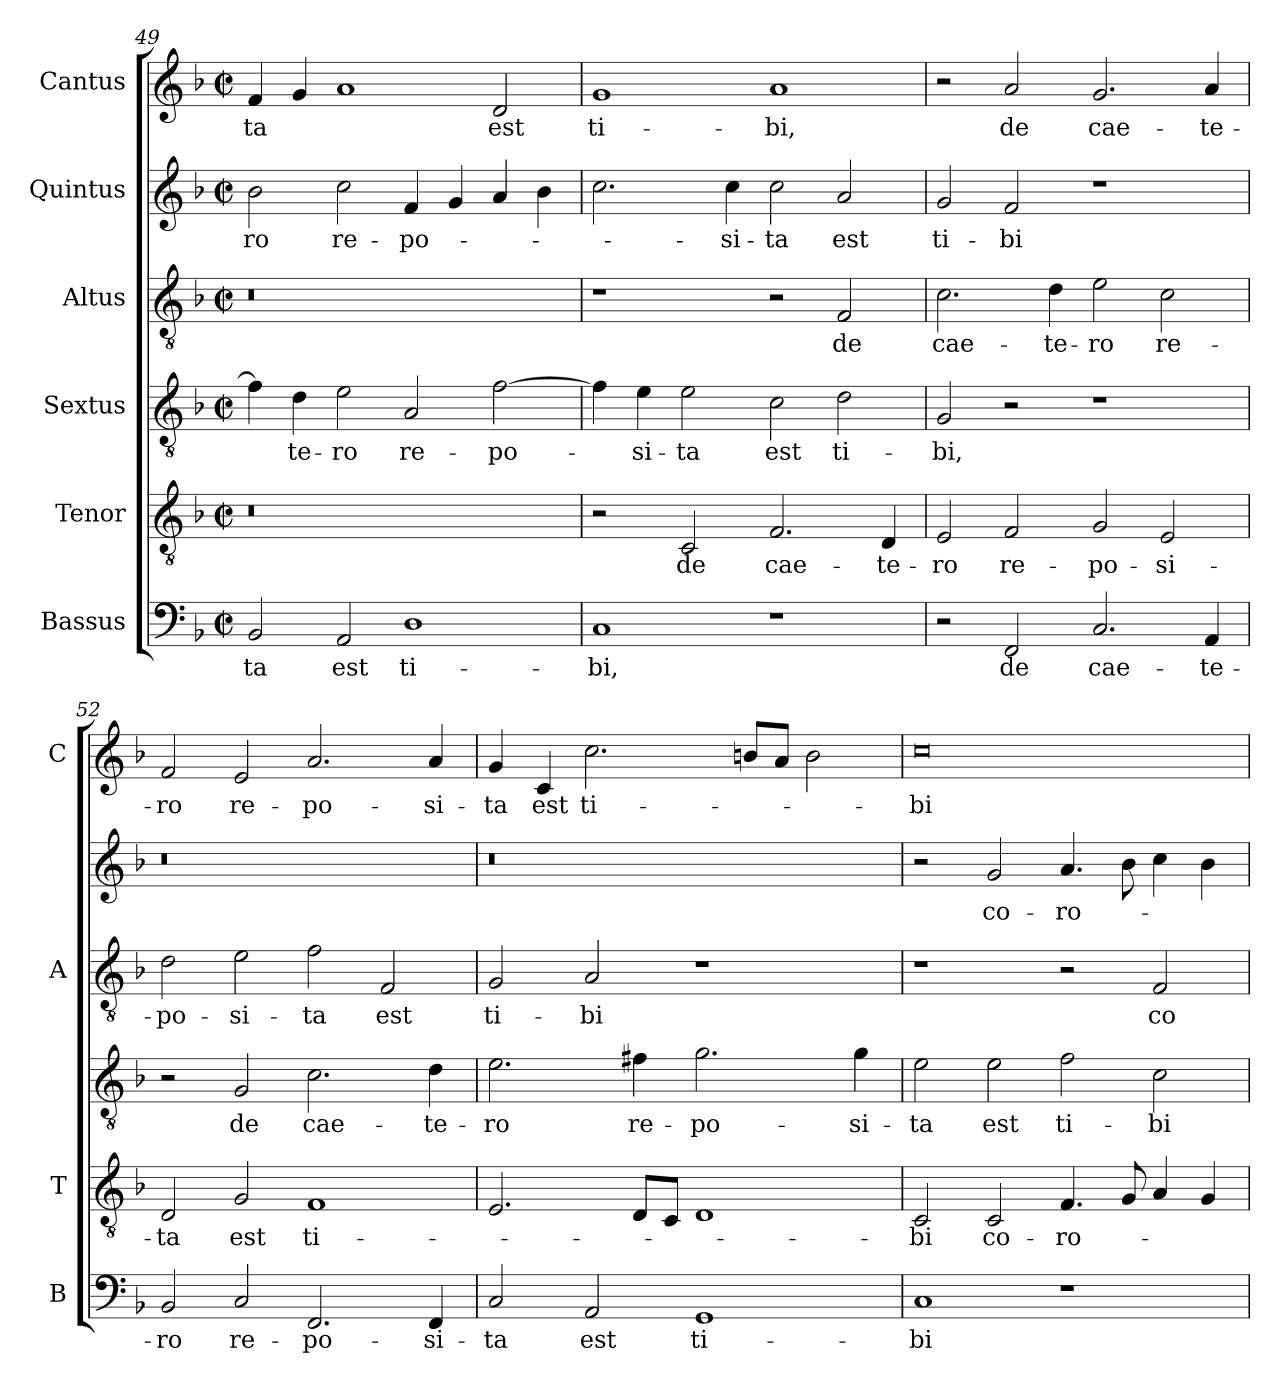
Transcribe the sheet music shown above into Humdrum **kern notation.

**kern	**text	**kern	**text	**kern	**text	**kern	**text	**kern	**text	**kern	**text
*part6	*part6	*part5	*part5	*part4	*part4	*part3	*part3	*part2	*part2	*part1	*part1
*staff6	*staff6	*staff5	*staff5	*staff4	*staff4	*staff3	*staff3	*staff2	*staff2	*staff1	*staff1
*I"Bassus	*	*I"Tenor	*	*I"Sextus	*	*I"Altus	*	*I"Quintus	*	*I"Cantus	*
*I'B	*	*I'T	*	*	*	*I'A	*	*	*	*I'C	*
*clefF4	*	*clefGv2	*	*clefGv2	*	*clefGv2	*	*clefG2	*	*clefG2	*
*k[b-]	*	*k[b-]	*	*k[b-]	*	*k[b-]	*	*k[b-]	*	*k[b-]	*
*F:	*	*F:	*	*F:	*	*F:	*	*F:	*	*F:	*
*M2/2	*	*M2/2	*	*M2/2	*	*M2/2	*	*M2/2	*	*M2/2	*
*met(c|)	*	*met(c|)	*	*met(c|)	*	*met(c|)	*	*met(c|)	*	*met(c|)	*
=49	=49	=49	=49	=49	=49	=49	=49	=49	=49	=49	=49
2BB-/	-ta	0r	.	4f\]	.	0r	.	2b-\	-ro	4f/	-ta
.	.	.	.	4d\	-te-	.	.	.	.	4g/	.
2AA/	est	.	.	2e\	-ro	.	.	2cc\	re-	1a	.
1D	ti-	.	.	2A/	re-	.	.	4f/	-po-	.	.
.	.	.	.	.	.	.	.	4g/	.	.	.
.	.	.	.	[2f\	-po-	.	.	4a/	.	2d/	est
.	.	.	.	.	.	.	.	4b-\	.	.	.
=50	=50	=50	=50	=50	=50	=50	=50	=50	=50	=50	=50
1C	-bi,	2r	.	4f\]	.	1r	.	2.cc\	.	1g	ti-
.	.	.	.	4e\	-si-	.	.	.	.	.	.
.	.	2C/	de	2e\	-ta	.	.	.	.	.	.
.	.	.	.	.	.	.	.	4cc\	-si-	.	.
1r	.	2.F/	cae-	2c\	est	2r	.	2cc\	-ta	1a	-bi,
.	.	.	.	2d\	ti-	2F/	de	2a/	est	.	.
.	.	4D/	-te-	.	.	.	.	.	.	.	.
!!LO:PB:g=z
=51	=51	=51	=51	=51	=51	=51	=51	=51	=51	=51	=51
2r	.	2E/	-ro	2G/	-bi,	2.c\	cae-	2g/	ti-	2r	.
2FF/	de	2F/	re-	2r	.	.	.	2f/	-bi	2a/	de
.	.	.	.	.	.	4d\	-te-	.	.	.	.
2.C/	cae-	2G/	-po-	1r	.	2e\	-ro	1r	.	2.g/	cae-
.	.	2E/	-si-	.	.	2c\	re-	.	.	.	.
4AA/	-te-	.	.	.	.	.	.	.	.	4a/	-te-
=52	=52	=52	=52	=52	=52	=52	=52	=52	=52	=52	=52
2BB-/	-ro	2D/	-ta	2r	.	2d\	-po-	0r	.	2f/	-ro
2C/	re-	2G/	est	2G/	de	2e\	-si-	.	.	2e/	re-
2.FF/	-po-	1F	ti-	2.c\	cae-	2f\	-ta	.	.	2.a/	-po-
.	.	.	.	.	.	2F/	est	.	.	.	.
4FF/	-si-	.	.	4d\	-te-	.	.	.	.	4a/	-si-
=53	=53	=53	=53	=53	=53	=53	=53	=53	=53	=53	=53
2C/	-ta	2.E/	.	2.e\	-ro	2G/	ti-	0r	.	4g/	-ta
.	.	.	.	.	.	.	.	.	.	4c/	est
2AA/	est	.	.	.	.	2A/	-bi	.	.	2.cc\	ti-
.	.	8D/L	.	4f#X\	re-	.	.	.	.	.	.
.	.	8C/J	.	.	.	.	.	.	.	.	.
1GG	ti-	1D	.	2.g\	-po-	1r	.	.	.	.	.
.	.	.	.	.	.	.	.	.	.	8bn/L	.
.	.	.	.	.	.	.	.	.	.	8a/J	.
.	.	.	.	.	.	.	.	.	.	2b\	.
.	.	.	.	4g\	-si-	.	.	.	.	.	.
!!LO:LB:g=z
=54	=54	=54	=54	=54	=54	=54	=54	=54	=54	=54	=54
1C	-bi	2C/	-bi	2e\	-ta	1r	.	2r	.	0cc	-bi
.	.	2C/	co-	2e\	est	.	.	2g/	co-	.	.
1r	.	4.F/	-ro-	2f\	ti-	2r	.	4.a/	-ro-	.	.
.	.	8G/	.	.	.	.	.	8b-\	.	.	.
.	.	4A/	.	2c\	-bi	2F/	co-	4cc\	.	.	.
.	.	4G/	.	.	.	.	.	4b-\	.	.	.
=	=	=	=	=	=	=	=	=	=	=	=
*-	*-	*-	*-	*-	*-	*-	*-	*-	*-	*-	*-
